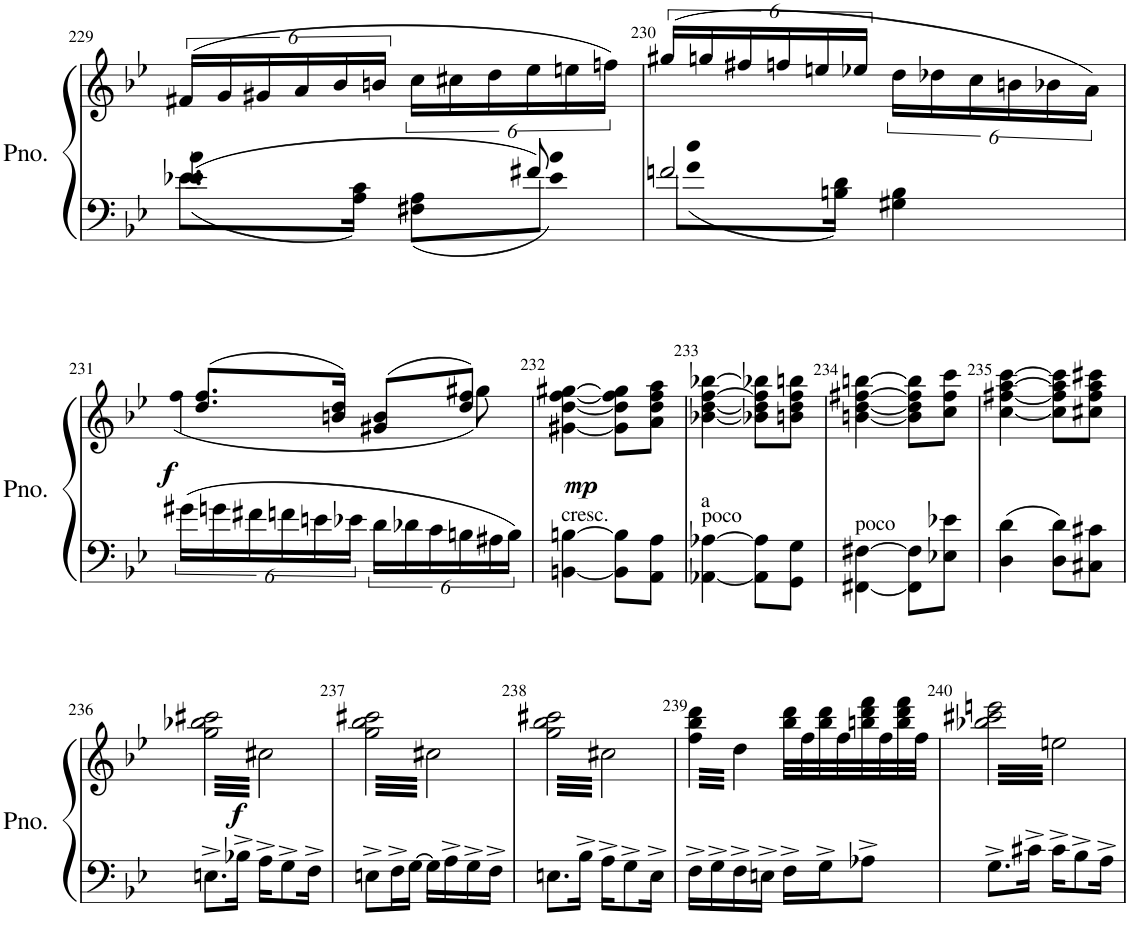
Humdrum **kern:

**kern	**kern	**dynam
*part1	*part1	*part1
*staff2	*staff1	*staff1/2
*I"Piano	*	*
*I'Pno.	*	*
!!LO:PB:g=z
*clefF4	*clefG2	*
*k[b-e-]	*k[b-e-]	*
*M2/4	*M2/4	*
=229	=229	=229
*^	*	*
4.e-X/	8.c\ 8.e-\L	(24f#X/LL	.
.	.	24g/	.
.	.	24g#X/	.
.	.	24a/	.
.	.	24b-/	.
.	16A\ 16c\Jk	.	.
.	.	24bn/JJ	.
.	8F#X\ 8A\L	24cc\LL	.
.	.	24cc#X\	.
.	.	24dd\	.
8f#X/	8c\ 8e-\J	24ee-\	.
.	.	24een\	.
.	.	24ffn\JJ)	.
=230	=230	=230	=230
2fn/	8.d\ 8.f\L	(24gg#X/LL	.
.	.	24ggn/	.
.	.	24ff#X/	.
.	.	24ffn/	.
.	.	24een/	.
.	16Bn\ 16d\Jk	.	.
.	.	24ee-X/JJ	.
.	4G#X\ 4B\	24dd\LL	.
.	.	24dd-X\	.
.	.	24cc\	.
.	.	24bn\	.
.	.	24b-X\	.
.	.	24a\JJ)	.
*v	*v	*	*
!!LO:LB:g=z
=231	=231	=231
*	*^	*
!	!	!	!LO:DY:b
24g#X\LL	(8.dd/ 8.ff/L	(4.ff\	f
24gn\	.	.	.
24f#X\	.	.	.
24fn\	.	.	.
24en\	.	.	.
.	16bn/ 16dd/Jk)	.	.
24e-X\JJ	.	.	.
24d\LL	(8g#X/ 8b/L	.	.
24d-X\	.	.	.
24c\	.	.	.
24Bn\	8dd/ 8ff/J)	8gg#X\)	.
24A#X\	.	.	.
24B\JJ	.	.	.
*	*v	*v	*
=232	=232	=232
!LO:TX:a:t=cresc.	!	!
!	!	!LO:DY:b
[4BBn\ [4Bn\	[4g#X\ [4dd\ [4ff\ [4gg#X\	mp
8BB\] 8B\]L	8g#\] 8dd\] 8ff\] 8gg#\]L	.
8AA\ 8A\J	8a\ 8dd\ 8ff\ 8aa\J	.
=233	=233	=233
!LO:TX:a:t=poco	!	!
!LO:TX:a:t=a	!	!
[4AA-X\ [4A-X\	[4b-X\ [4dd\ [4ff\ [4bb-X\	.
8AA-\] 8A-\]L	8b-X\] 8dd\] 8ff\] 8bb-X\]L	.
8GG\ 8G\J	8bn\ 8dd\ 8ff\ 8bbn\J	.
=234	=234	=234
!LO:TX:a:t=poco	!	!
[4FF#X\ [4F#X\	[4bn\ [4dd\ [4ff#X\ [4bbn\	.
8FF#\] 8F#\]L	8b\] 8dd\] 8ff#\] 8bb\]L	.
8E-X\ 8e-X\J	8cc\ 8ff#\ 8ccc\J	.
=235	=235	=235
4D\ 4d\	[4cc\ [4ff#X\ [4aa\ [4ccc\	.
8D\ 8d\L	8cc\] 8ff#\] 8aa\] 8ccc\]L	.
8C#X\ 8c#X\J	8cc#X\ 8ff#\ 8aa\ 8ccc#X\J	.
!!LO:LB:g=z
=236	=236	=236
!	!	!LO:DY:b
*	*tremolo	*
8.En^\L	64gg\ 64bb-X\ 64ccc#X\LLLL	f
.	64cc#X\	.
.	64gg\ 64bb-X\ 64ccc#X\	.
.	64cc#X\	.
.	64gg\ 64bb-X\ 64ccc#X\	.
.	64cc#X\	.
.	64gg\ 64bb-X\ 64ccc#X\	.
.	64cc#X\	.
.	64gg\ 64bb-X\ 64ccc#X\	.
.	64cc#X\	.
.	64gg\ 64bb-X\ 64ccc#X\	.
.	64cc#X\	.
16B-X^\Jk	64gg\ 64bb-X\ 64ccc#X\	.
.	64cc#X\	.
.	64gg\ 64bb-X\ 64ccc#X\	.
.	64cc#X\	.
16A^\KL	64gg\ 64bb-X\ 64ccc#X\	.
.	64cc#X\	.
.	64gg\ 64bb-X\ 64ccc#X\	.
.	64cc#X\	.
8G^\	64gg\ 64bb-X\ 64ccc#X\	.
.	64cc#X\	.
.	64gg\ 64bb-X\ 64ccc#X\	.
.	64cc#X\	.
.	64gg\ 64bb-X\ 64ccc#X\	.
.	64cc#X\	.
.	64gg\ 64bb-X\ 64ccc#X\	.
.	64cc#X\	.
16F^\Jk	64gg\ 64bb-X\ 64ccc#X\	.
.	64cc#X\	.
.	64gg\ 64bb-X\ 64ccc#X\	.
.	64cc#X\JJJJ	.
=237	=237	=237
8En^\L	64gg\ 64bb-\ 64ccc#X\LLLL	.
.	64cc#X\	.
.	64gg\ 64bb-\ 64ccc#X\	.
.	64cc#X\	.
.	64gg\ 64bb-\ 64ccc#X\	.
.	64cc#X\	.
.	64gg\ 64bb-\ 64ccc#X\	.
.	64cc#X\	.
16F^\L	64gg\ 64bb-\ 64ccc#X\	.
.	64cc#X\	.
.	64gg\ 64bb-\ 64ccc#X\	.
.	64cc#X\	.
[16G\JJ	64gg\ 64bb-\ 64ccc#X\	.
.	64cc#X\	.
.	64gg\ 64bb-\ 64ccc#X\	.
.	64cc#X\	.
16G\LL]	64gg\ 64bb-\ 64ccc#X\	.
.	64cc#X\	.
.	64gg\ 64bb-\ 64ccc#X\	.
.	64cc#X\	.
16A^\	64gg\ 64bb-\ 64ccc#X\	.
.	64cc#X\	.
.	64gg\ 64bb-\ 64ccc#X\	.
.	64cc#X\	.
16G^\	64gg\ 64bb-\ 64ccc#X\	.
.	64cc#X\	.
.	64gg\ 64bb-\ 64ccc#X\	.
.	64cc#X\	.
16F^\JJ	64gg\ 64bb-\ 64ccc#X\	.
.	64cc#X\	.
.	64gg\ 64bb-\ 64ccc#X\	.
.	64cc#X\JJJJ	.
=238	=238	=238
8.En\L	64gg\ 64bb-\ 64ccc#X\LLLL	.
.	64cc#X\	.
.	64gg\ 64bb-\ 64ccc#X\	.
.	64cc#X\	.
.	64gg\ 64bb-\ 64ccc#X\	.
.	64cc#X\	.
.	64gg\ 64bb-\ 64ccc#X\	.
.	64cc#X\	.
.	64gg\ 64bb-\ 64ccc#X\	.
.	64cc#X\	.
.	64gg\ 64bb-\ 64ccc#X\	.
.	64cc#X\	.
16B-^\Jk	64gg\ 64bb-\ 64ccc#X\	.
.	64cc#X\	.
.	64gg\ 64bb-\ 64ccc#X\	.
.	64cc#X\	.
16A^\KL	64gg\ 64bb-\ 64ccc#X\	.
.	64cc#X\	.
.	64gg\ 64bb-\ 64ccc#X\	.
.	64cc#X\	.
8G^\	64gg\ 64bb-\ 64ccc#X\	.
.	64cc#X\	.
.	64gg\ 64bb-\ 64ccc#X\	.
.	64cc#X\	.
.	64gg\ 64bb-\ 64ccc#X\	.
.	64cc#X\	.
.	64gg\ 64bb-\ 64ccc#X\	.
.	64cc#X\	.
16E^\Jk	64gg\ 64bb-\ 64ccc#X\	.
.	64cc#X\	.
.	64gg\ 64bb-\ 64ccc#X\	.
.	64cc#X\JJJJ	.
=239	=239	=239
16F^\LL	64ff\ 64bb-\ 64ddd\LLLL	.
.	64dd\	.
.	64ff\ 64bb-\ 64ddd\	.
.	64dd\	.
16G^\	64ff\ 64bb-\ 64ddd\	.
.	64dd\	.
.	64ff\ 64bb-\ 64ddd\	.
.	64dd\	.
16F^\	64ff\ 64bb-\ 64ddd\	.
.	64dd\	.
.	64ff\ 64bb-\ 64ddd\	.
.	64dd\	.
16En^\JJ	64ff\ 64bb-\ 64ddd\	.
.	64dd\	.
.	64ff\ 64bb-\ 64ddd\	.
.	64dd\JJJJ	.
*	*Xtremolo	*
16F^\LL	32bb-\ 32ddd\LLL	.
.	.	.
.	32ff\	.
.	.	.
16G^\J	32bb-\ 32ddd\	.
.	.	.
.	32ff\	.
.	.	.
8A-X^\J	32bbn\ 32ddd\ 32fff\	.
.	32ff\	.
.	32bb\ 32ddd\ 32fff\	.
.	32ff\JJJ	.
=240	=240	=240
*	*tremolo	*
8.G^\L	64bb-X\ 64ccc#X\ 64eeen\LLLL	.
.	64een\	.
.	64bb-X\ 64ccc#X\ 64eeen\	.
.	64een\	.
.	64bb-X\ 64ccc#X\ 64eeen\	.
.	64een\	.
.	64bb-X\ 64ccc#X\ 64eeen\	.
.	64een\	.
.	64bb-X\ 64ccc#X\ 64eeen\	.
.	64een\	.
.	64bb-X\ 64ccc#X\ 64eeen\	.
.	64een\	.
16c#X^\Jk	64bb-X\ 64ccc#X\ 64eeen\	.
.	64een\	.
.	64bb-X\ 64ccc#X\ 64eeen\	.
.	64een\	.
16c#^\KL	64bb-X\ 64ccc#X\ 64eeen\	.
.	64een\	.
.	64bb-X\ 64ccc#X\ 64eeen\	.
.	64een\	.
8B-^\	64bb-X\ 64ccc#X\ 64eeen\	.
.	64een\	.
.	64bb-X\ 64ccc#X\ 64eeen\	.
.	64een\	.
.	64bb-X\ 64ccc#X\ 64eeen\	.
.	64een\	.
.	64bb-X\ 64ccc#X\ 64eeen\	.
.	64een\	.
16A^\Jk	64bb-X\ 64ccc#X\ 64eeen\	.
.	64een\	.
.	64bb-X\ 64ccc#X\ 64eeen\	.
.	64een\JJJJ	.
*	*Xtremolo	*
.	.	.
.	.	.
.	.	.
.	.	.
.	.	.
.	.	.
.	.	.
.	.	.
.	.	.
.	.	.
.	.	.
.	.	.
.	.	.
.	.	.
.	.	.
.	.	.
=	=	=
*-	*-	*-
